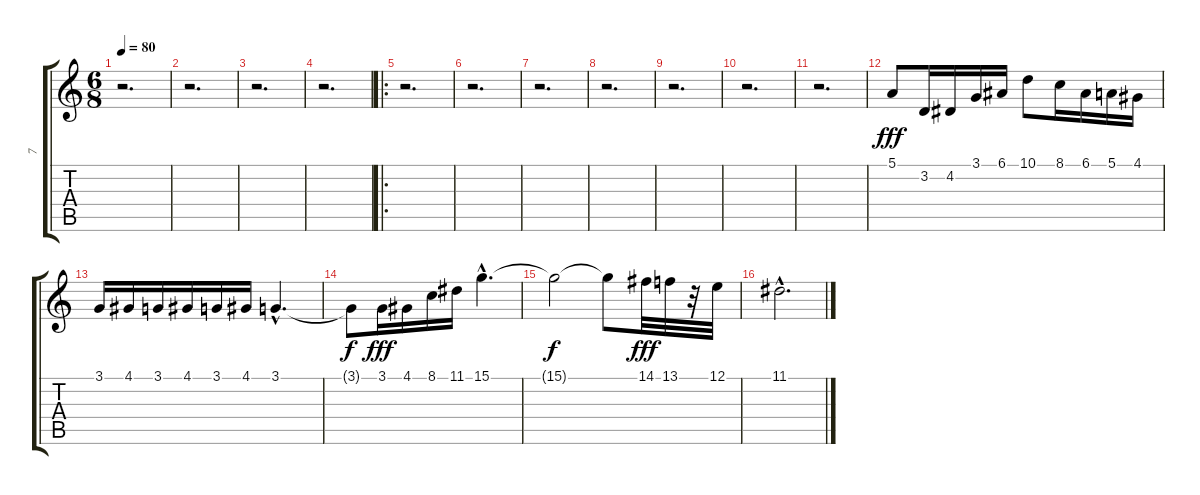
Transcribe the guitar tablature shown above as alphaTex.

\track ("7" "7") {instrument oboe}
\staff {score tabs}
\tuning (E4 B3 G3 D3 A2 E2) {hide}
\ts (6 8)
\tempo 80
\clef g2
\ks c
r.2{d dy fff instrument oboe} |
r.2{d} |
r.2{d} |
r.2{d} |
\ro
r.2{d} |
r.2{d} |
r.2{d} |
r.2{d} |
r.2{d} |
r.2{d} |
r.2{d} |
5.1.8 3.2.16 4.2.16 3.1.16 6.1.16 10.1.8 8.1.16 6.1.16 5.1.16 4.1.16 |
3.1.16 4.1.16 3.1.16 4.1.16 3.1.16 4.1.16 3.1{hac}.4{d} |
3.1{t}.8{dy f} 3.1.16{dy fff} 4.1.16 8.1.16 11.1.16 15.1{hac}.4{d} |
15.1{t}.2{dy f} 15.1{t}.8 14.1.32{dy fff} 13.1.32 r.32 12.1.32 |
11.1{hac}.2{d}
